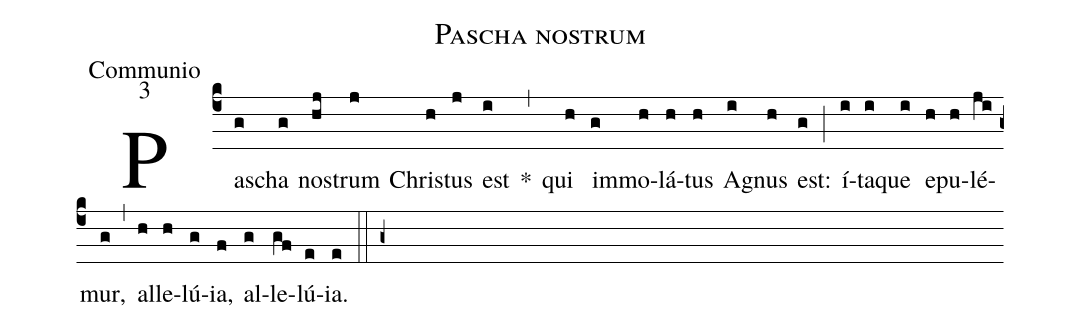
name:Pascha nostrum;
office-part:Communio;
mode:3;
%%
(c4) Pas(g)cha(g) nos(hj)trum(j) Chris(h)tus(j) est(i) *(,) qui(h) im(g)mo(h)lá(h)tus(h) A(i)gnus(h) est:(g) (;) í(i)ta(i)que(i) e(h)pu(h)lé(ji)mur,(g) (,) al(h)le(h)lú(g)ia,(f) al(g)le(gf)lú(e)ia.(e) (::g+)
